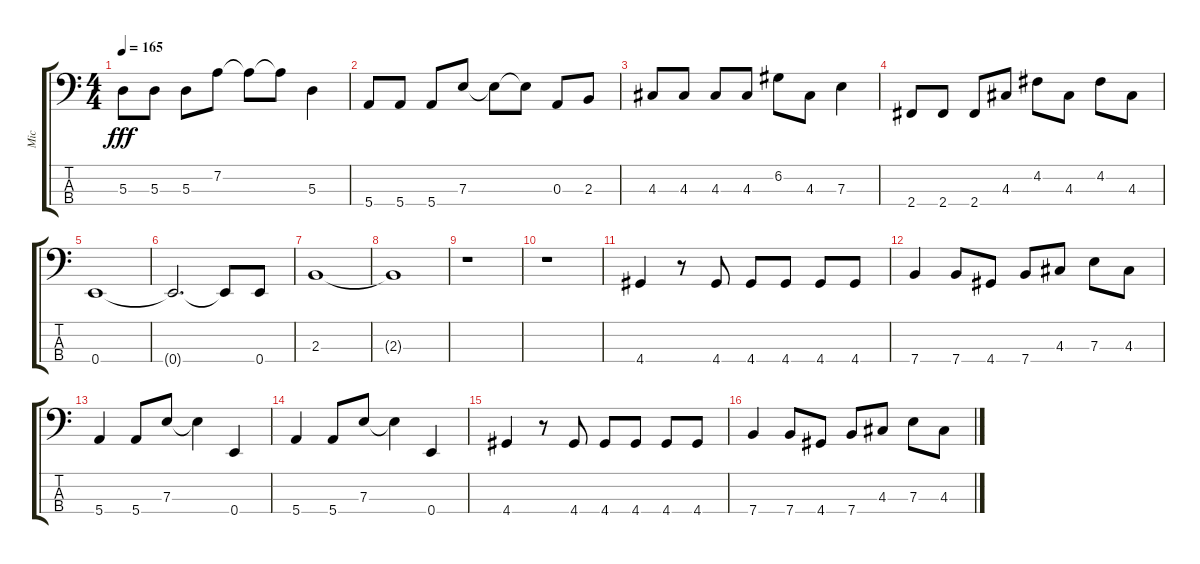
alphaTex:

\track ("Mic" "Mic") {instrument electricbassfinger}
\staff {score tabs}
\tuning (G2 D2 A1 E1) {hide}
\ts (4 4)
\tempo 165
\clef f4
\ks c
5.3.8{dy fff} 5.3.8 5.3.8 7.2.8 7.2{t}.8 7.2{t}.8 5.3.4 |
5.4.8 5.4.8 5.4.8 7.3.8 7.3{t}.8 7.3{t}.8 0.3.8 2.3.8 |
4.3.8 4.3.8 4.3.8 4.3.8 6.2.8 4.3.8 7.3.4 |
2.4.8 2.4.8 2.4.8 4.3.8 4.2.8 4.3.8 4.2.8 4.3.8 |
0.4.1 |
0.4{t}.2{d} 0.4{t}.8 0.4.8 |
2.3.1 |
2.3{t}.1 |
r.1 |
r.1 |
4.4.4 r.8 4.4.8 4.4.8 4.4.8 4.4.8 4.4.8 |
7.4.4 7.4.8 4.4.8 7.4.8 4.3.8 7.3.8 4.3.8 |
5.4.4 5.4.8 7.3.8 7.3{t}.4 0.4.4 |
5.4.4 5.4.8 7.3.8 7.3{t}.4 0.4.4 |
4.4.4 r.8 4.4.8 4.4.8 4.4.8 4.4.8 4.4.8 |
7.4.4 7.4.8 4.4.8 7.4.8 4.3.8 7.3.8 4.3.8
